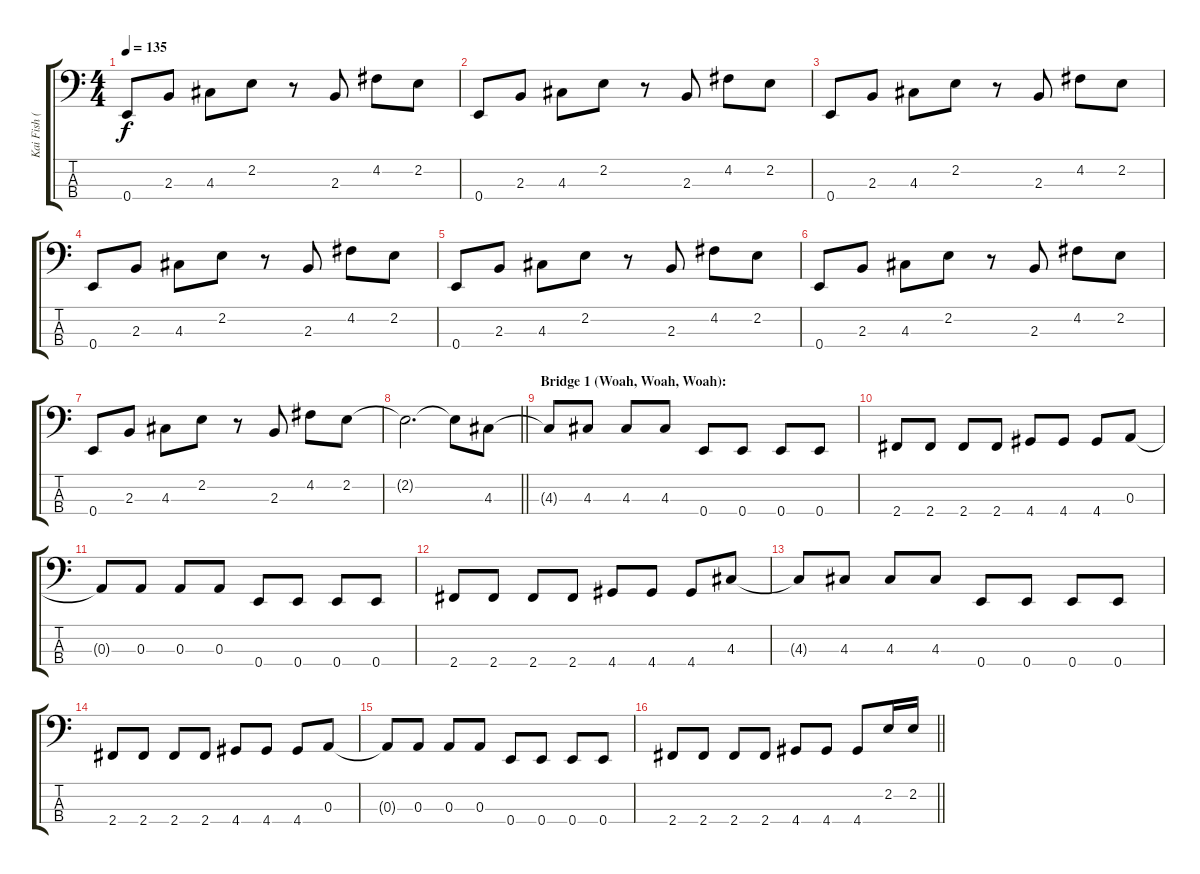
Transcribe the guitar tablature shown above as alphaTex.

\track ("Kai Fish (Bass)" "Kai Fish (") {instrument electricbassfinger}
\staff {score tabs}
\tuning (G2 D2 A1 E1) {hide}
\ts (4 4)
\tempo 135
\clef f4
\ks c
0.4.8{dy f} 2.3.8 4.3.8 2.2.8 r.8 2.3.8 4.2.8 2.2.8 |
0.4.8 2.3.8 4.3.8 2.2.8 r.8 2.3.8 4.2.8 2.2.8 |
0.4.8 2.3.8 4.3.8 2.2.8 r.8 2.3.8 4.2.8 2.2.8 |
0.4.8 2.3.8 4.3.8 2.2.8 r.8 2.3.8 4.2.8 2.2.8 |
0.4.8 2.3.8 4.3.8 2.2.8 r.8 2.3.8 4.2.8 2.2.8 |
0.4.8 2.3.8 4.3.8 2.2.8 r.8 2.3.8 4.2.8 2.2.8 |
0.4.8 2.3.8 4.3.8 2.2.8 r.8 2.3.8 4.2.8 2.2.8 |
\barLineRight lightlight
2.2{t}.2{d} 2.2{t}.8 4.3.8 |
\section ("" "Bridge 1 (Woah, Woah, Woah): ")
4.3{t}.8 4.3.8 4.3.8 4.3.8 0.4.8 0.4.8 0.4.8 0.4.8 |
2.4.8 2.4.8 2.4.8 2.4.8 4.4.8 4.4.8 4.4.8 0.3.8 |
0.3{t}.8 0.3.8 0.3.8 0.3.8 0.4.8 0.4.8 0.4.8 0.4.8 |
2.4.8 2.4.8 2.4.8 2.4.8 4.4.8 4.4.8 4.4.8 4.3.8 |
4.3{t}.8 4.3.8 4.3.8 4.3.8 0.4.8 0.4.8 0.4.8 0.4.8 |
2.4.8 2.4.8 2.4.8 2.4.8 4.4.8 4.4.8 4.4.8 0.3.8 |
0.3{t}.8 0.3.8 0.3.8 0.3.8 0.4.8 0.4.8 0.4.8 0.4.8 |
\barLineRight lightlight
2.4.8 2.4.8 2.4.8 2.4.8 4.4.8 4.4.8 4.4.8 2.2.16 2.2.16
